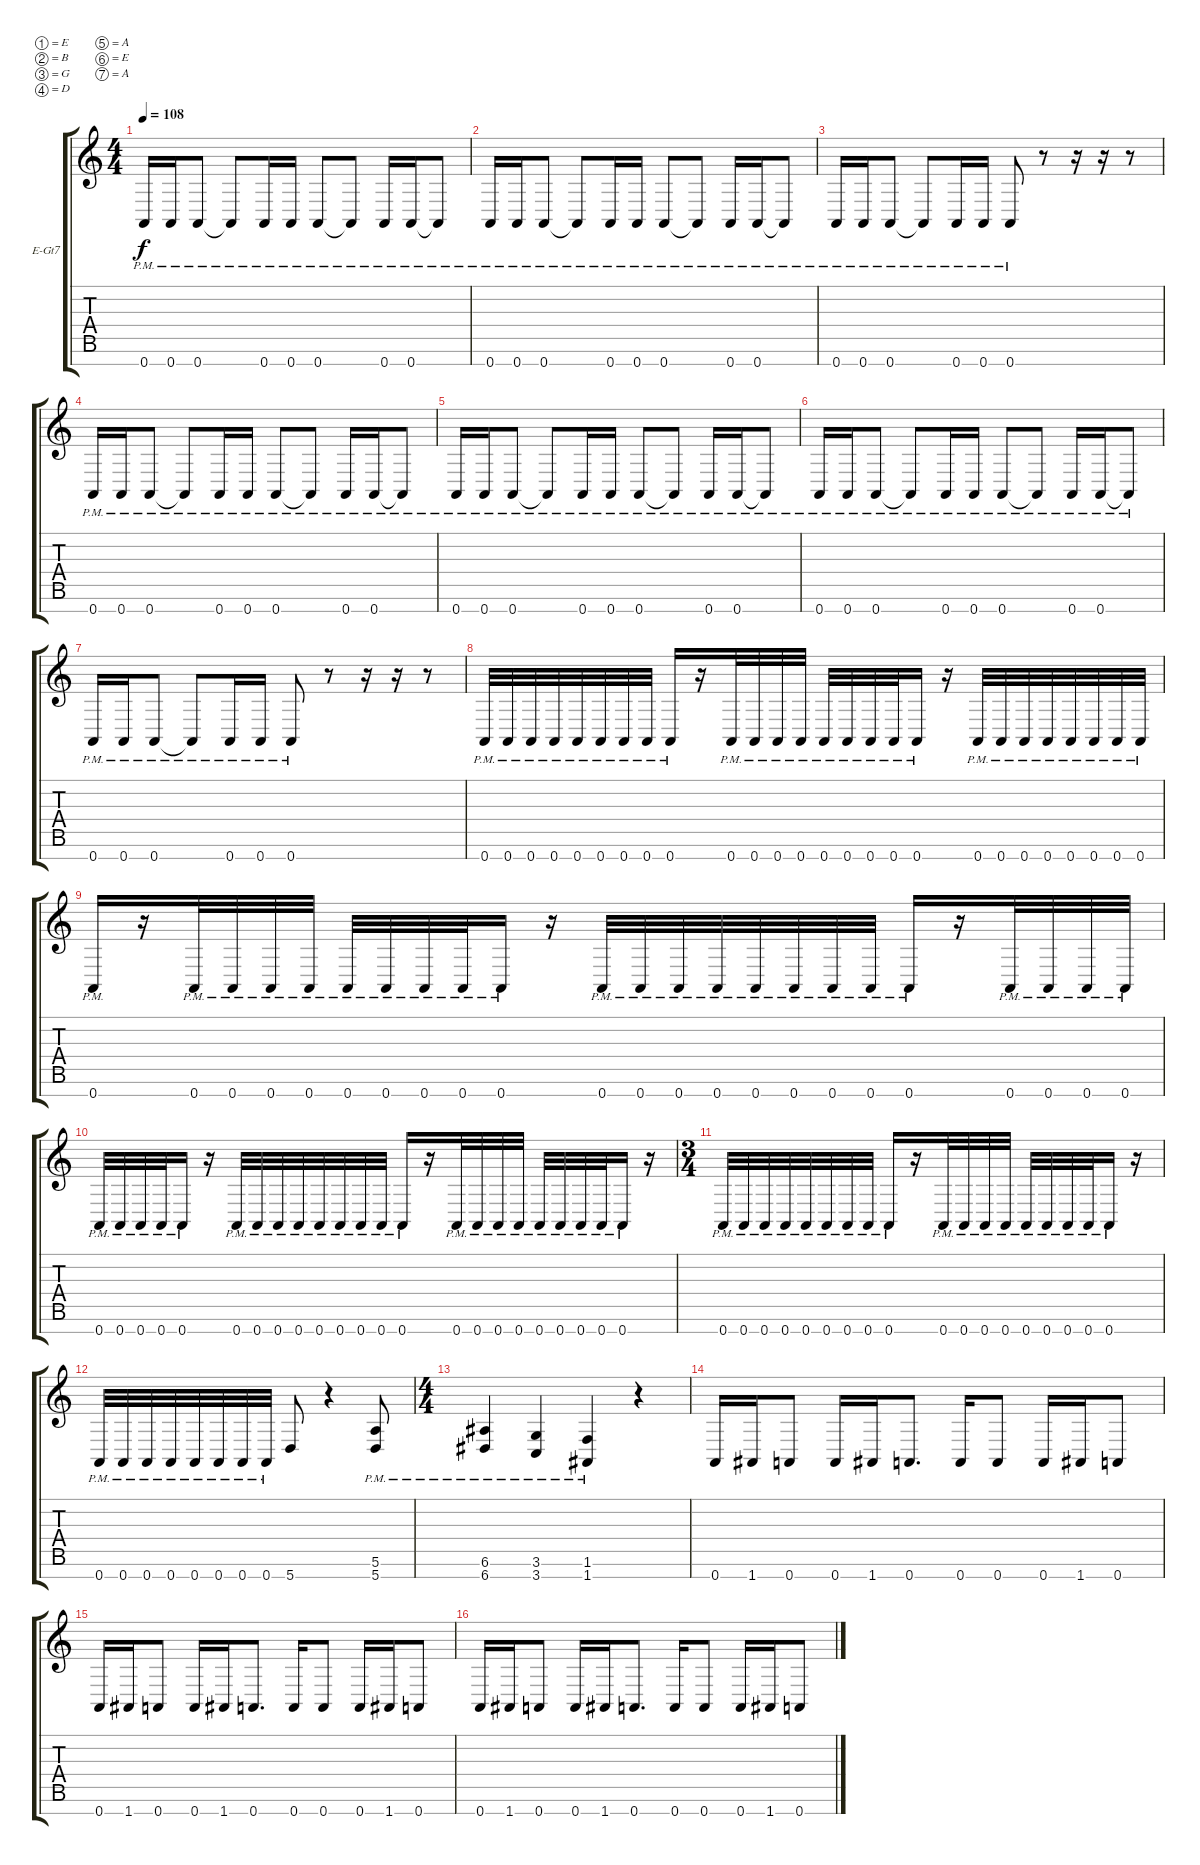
\defaultSystemsLayout 4
\bracketExtendMode groupsimilarinstruments
\firstSystemTrackNameOrientation horizontal
\otherSystemsTrackNameOrientation horizontal
\track ("Electric Guitar" "E-Gt7") {instrument distortionguitar}
\staff {score tabs}
\tuning (E4 B3 G3 D3 A2 E2 A1)
\ts (4 4)
\tempo 108
\clef g2
\ks c
0.7{pm}.16{dy f} 0.7{pm}.16 0.7{pm}.8 0.7{pm t}.8 0.7{pm}.16 0.7{pm}.16 0.7{pm}.8 0.7{pm t}.8 0.7{pm}.16 0.7{pm}.16 0.7{pm t}.8 |
0.7{pm}.16 0.7{pm}.16 0.7{pm}.8 0.7{pm t}.8 0.7{pm}.16 0.7{pm}.16 0.7{pm}.8 0.7{pm t}.8 0.7{pm}.16 0.7{pm}.16 0.7{pm t}.8 |
0.7{pm}.16 0.7{pm}.16 0.7{pm}.8 0.7{pm t}.8 0.7{pm}.16 0.7{pm}.16 0.7{pm}.8 r.8 r.16 r.16 r.8 |
0.7{pm}.16 0.7{pm}.16 0.7{pm}.8 0.7{pm t}.8 0.7{pm}.16 0.7{pm}.16 0.7{pm}.8 0.7{pm t}.8 0.7{pm}.16 0.7{pm}.16 0.7{pm t}.8 |
0.7{pm}.16 0.7{pm}.16 0.7{pm}.8 0.7{pm t}.8 0.7{pm}.16 0.7{pm}.16 0.7{pm}.8 0.7{pm t}.8 0.7{pm}.16 0.7{pm}.16 0.7{pm t}.8 |
0.7{pm}.16 0.7{pm}.16 0.7{pm}.8 0.7{pm t}.8 0.7{pm}.16 0.7{pm}.16 0.7{pm}.8 0.7{pm t}.8 0.7{pm}.16 0.7{pm}.16 0.7{pm t}.8 |
0.7{pm}.16 0.7{pm}.16 0.7{pm}.8 0.7{pm t}.8 0.7{pm}.16 0.7{pm}.16 0.7{pm}.8 r.8 r.16 r.16 r.8 |
0.7{pm}.32 0.7{pm}.32 0.7{pm}.32 0.7{pm}.32 0.7{pm}.32 0.7{pm}.32 0.7{pm}.32 0.7{pm}.32 0.7{pm}.16 r.16 0.7{pm}.32 0.7{pm}.32 0.7{pm}.32 0.7{pm}.32 0.7{pm}.32 0.7{pm}.32 0.7{pm}.32 0.7{pm}.32 0.7{pm}.16 r.16 0.7{pm}.32 0.7{pm}.32 0.7{pm}.32 0.7{pm}.32 0.7{pm}.32 0.7{pm}.32 0.7{pm}.32 0.7{pm}.32 |
0.7{pm}.16 r.16 0.7{pm}.32 0.7{pm}.32 0.7{pm}.32 0.7{pm}.32 0.7{pm}.32 0.7{pm}.32 0.7{pm}.32 0.7{pm}.32 0.7{pm}.16 r.16 0.7{pm}.32 0.7{pm}.32 0.7{pm}.32 0.7{pm}.32 0.7{pm}.32 0.7{pm}.32 0.7{pm}.32 0.7{pm}.32 0.7{pm}.16 r.16 0.7{pm}.32 0.7{pm}.32 0.7{pm}.32 0.7{pm}.32 |
0.7{pm}.32 0.7{pm}.32 0.7{pm}.32 0.7{pm}.32 0.7{pm}.16 r.16 0.7{pm}.32 0.7{pm}.32 0.7{pm}.32 0.7{pm}.32 0.7{pm}.32 0.7{pm}.32 0.7{pm}.32 0.7{pm}.32 0.7{pm}.16 r.16 0.7{pm}.32 0.7{pm}.32 0.7{pm}.32 0.7{pm}.32 0.7{pm}.32 0.7{pm}.32 0.7{pm}.32 0.7{pm}.32 0.7{pm}.16 r.16 |
\ts (3 4)
0.7{pm}.32 0.7{pm}.32 0.7{pm}.32 0.7{pm}.32 0.7{pm}.32 0.7{pm}.32 0.7{pm}.32 0.7{pm}.32 0.7{pm}.16 r.16 0.7{pm}.32 0.7{pm}.32 0.7{pm}.32 0.7{pm}.32 0.7{pm}.32 0.7{pm}.32 0.7{pm}.32 0.7{pm}.32 0.7{pm}.16 r.16 |
0.7{pm}.32 0.7{pm}.32 0.7{pm}.32 0.7{pm}.32 0.7{pm}.32 0.7{pm}.32 0.7{pm}.32 0.7{pm}.32 5.7.8 r.4 (5.6{pm} 5.7{pm}).8 |
\ts (4 4)
(6.7{pm} 6.6{pm}).4 (3.6{pm} 3.7{pm}).4 (1.7{pm} 1.6{pm}).4 r.4 |
0.7.16 1.7.16 0.7.8 0.7.16 1.7.16 0.7.8{d} 0.7.16 0.7.8 0.7.16 1.7.16 0.7.8 |
0.7.16 1.7.16 0.7.8 0.7.16 1.7.16 0.7.8{d} 0.7.16 0.7.8 0.7.16 1.7.16 0.7.8 |
0.7.16 1.7.16 0.7.8 0.7.16 1.7.16 0.7.8{d} 0.7.16 0.7.8 0.7.16 1.7.16 0.7.8
